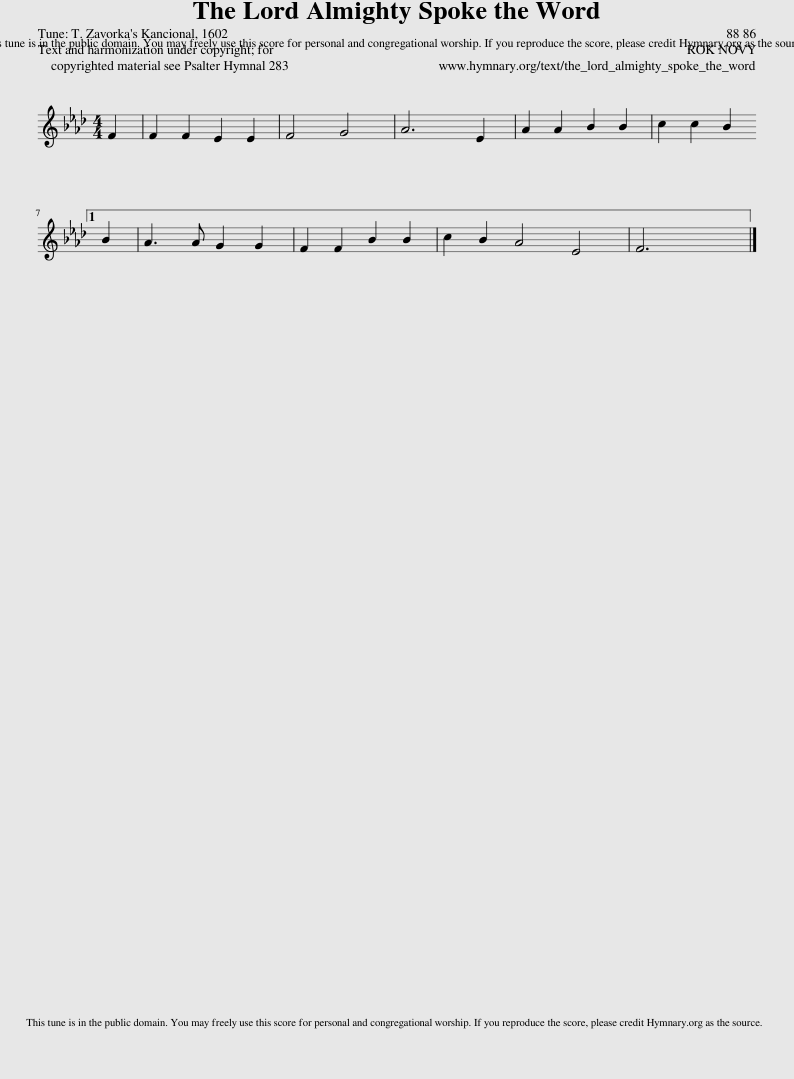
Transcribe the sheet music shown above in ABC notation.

X:1
L:1/8
M:4/4
I:linebreak $
K:Ab
V:1 treble
V:1
 F2 | F2 F2 E2 E2 | F4 G4 | A6 E2 | A2 A2 B2 B2 | %5
 c2 c2 B2 |1$ B2 | A3 A G2 G2 | F2 F2 B2 B2 | c2 B2 A4 E4 | %10
 F6 x2 |] %11
